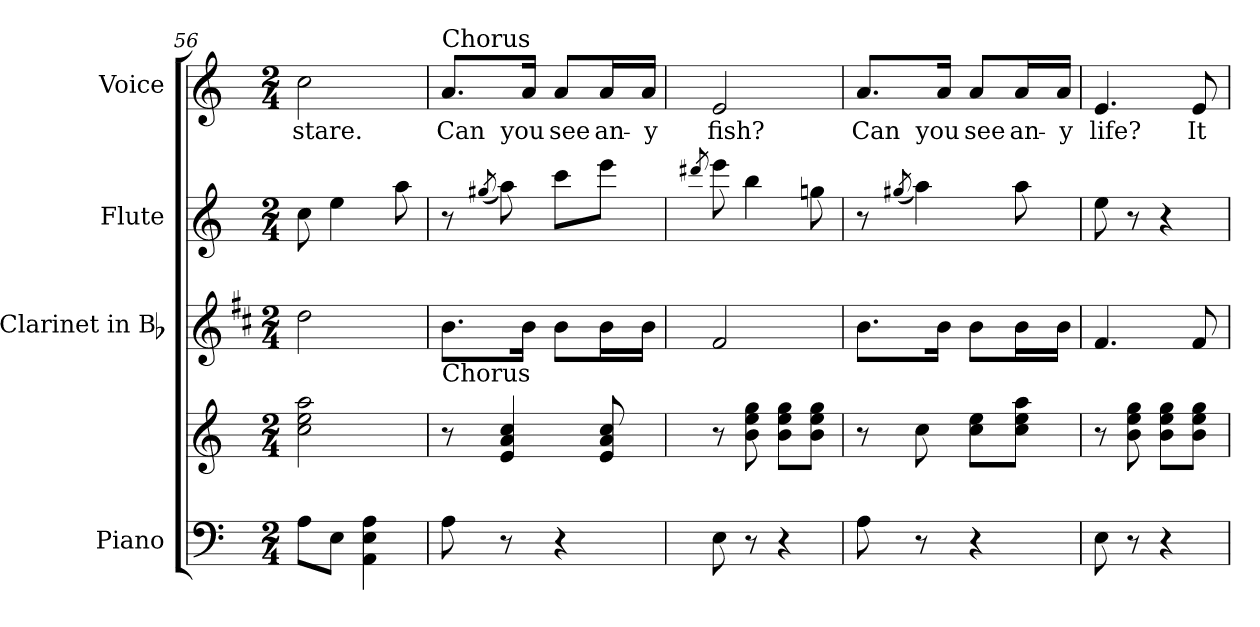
**kern	**kern	**kern	**kern	**kern	**text
*part4	*part4	*part3	*part2	*part1	*part1
*staff5	*staff4	*staff3	*staff2	*staff1	*staff1
*I"Piano	*	*I"Clarinet in Bb	*I"Flute	*I"Voice	*
*I'Pno.	*	*I'Cl.	*I'Fl.	*I'Voice	*
*clefF4	*clefG2	*clefG2	*clefG2	*clefG2	*
*	*	*ITrd1c2	*	*	*
*k[]	*k[]	*k[]	*k[]	*k[]	*
*C:	*C:	*C:	*C:	*C:	*
*M2/4	*M2/4	*M2/4	*M2/4	*M2/4	*
=56	=56	=56	=56	=56	=56
!	!	!	!	!	!LO:LY:b:color=#000000
8Ai\L	2cci\ 2eei 2aai	2cci\	8cci\	2cci\	stare.
8Ei\J	.	.	4eei\	.	.
4AAi\ 4Ei 4Ai	.	.	.	.	.
.	.	.	8aai\	.	.
=57	=57	=57	=57	=57	=57
!	!	!	!	!LO:TX:a:t=Chorus	!
!	!	!LO:TX:b:t=Chorus	!	!	!
!	!	!	!	!	!LO:LY:b:color=#000000
8Ai\	8r	8.ai\L	8r	8.ai/L	Can
.	.	.	(8qgg#Xi/	.	.
8r	4ei/ 4ai 4cci	.	8aai\)	.	.
!	!	!	!	!	!LO:LY:b:color=#000000
.	.	16ai\Jk	.	16ai/Jk	you
!	!	!	!	!	!LO:LY:b:color=#000000
4r	.	8ai\L	8ccci\L	8ai/L	see
!	!	!	!	!	!LO:LY:b:color=#000000
.	8ei/ 8ai 8cci	16ai\L	8eeei\J	16ai/L	an-
!	!	!	!	!	!LO:LY:b:color=#000000
.	.	16ai\JJ	.	16ai/JJ	-y
!!LO:LB:g=z
=58	=58	=58	=58	=58	=58
.	.	.	8qddd#Xi/	.	.
!	!	!	!	!	!LO:LY:b:color=#000000
8Ei\	8r	2ei/	8eeei\	2ei/	fish?
8r	8bi\ 8eei 8ggi	.	4bbi\	.	.
4r	8bi\ 8eei 8ggiL	.	.	.	.
.	8bi\ 8eei 8ggiJ	.	8ggni\	.	.
=59	=59	=59	=59	=59	=59
!	!	!	!	!	!LO:LY:b:color=#000000
8Ai\	8r	8.ai\L	8r	8.ai/L	Can
.	.	.	(8qgg#Xi/	.	.
8r	8cci\	.	4aai\)	.	.
!	!	!	!	!	!LO:LY:b:color=#000000
.	.	16ai\Jk	.	16ai/Jk	you
!	!	!	!	!	!LO:LY:b:color=#000000
4r	8cci\ 8eeiL	8ai\L	.	8ai/L	see
!	!	!	!	!	!LO:LY:b:color=#000000
.	8cci\ 8eei 8aaiJ	16ai\L	8aai\	16ai/L	an-
!	!	!	!	!	!LO:LY:b:color=#000000
.	.	16ai\JJ	.	16ai/JJ	-y
=60	=60	=60	=60	=60	=60
!	!	!	!	!	!LO:LY:b:color=#000000
8Ei\	8r	4.ei/	8eei\	4.ei/	life?
8r	8bi\ 8eei 8ggi	.	8r	.	.
4r	8bi\ 8eei 8ggiL	.	4r	.	.
!	!	!	!	!	!LO:LY:b:color=#000000
.	8bi\ 8eei 8ggiJ	8ei/	.	8ei/	It
=	=	=	=	=	=
*-	*-	*-	*-	*-	*-
